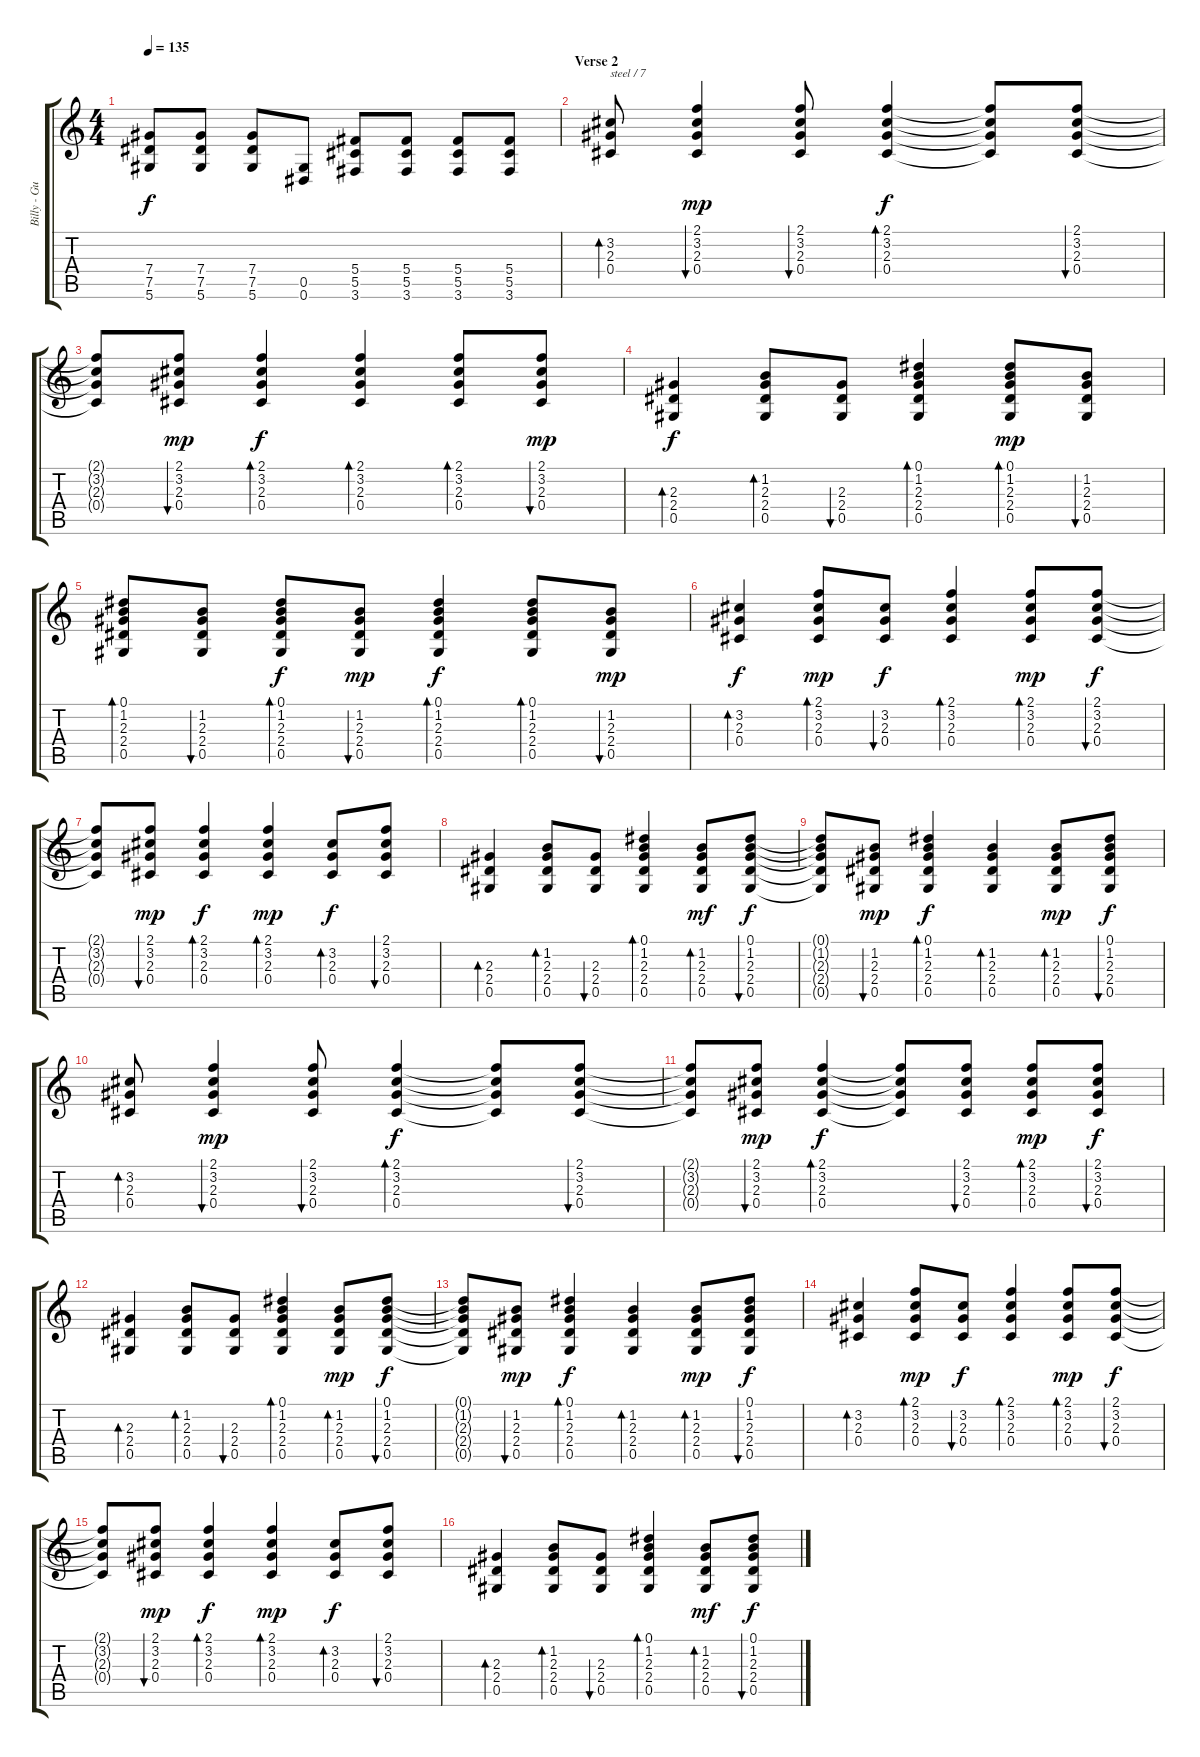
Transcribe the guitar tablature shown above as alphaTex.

\track ("Billy - Guitar II" "Billy - Gu") {instrument distortionguitar}
\staff {score tabs}
\tuning (Eb4 Bb3 Gb3 Db3 Ab2 Eb2) {hide}
\ts (4 4)
\tempo 135
\clef g2
\ks c
(7.4 7.5 5.6).8{dy f} (7.4 7.5 5.6).8 (7.4 7.5 5.6).8 (0.5 0.6).8 (5.4 5.5 3.6).8 (5.4 5.5 3.6).8 (5.4 5.5 3.6).8 (5.4 5.5 3.6).8 |
\section ("" "Verse 2")
(3.2 2.3 0.4).8{bd 60 txt "steel / 7" volume 7 instrument acousticguitarsteel} (2.1 3.2 2.3 0.4).4{bu 30 dy mp} (2.1 3.2 2.3 0.4).8{bu 30} (2.1 3.2 2.3 0.4).4{bd 30 dy f} (2.1{t} 3.2{t} 2.3{t} 0.4{t}).8 (2.1 3.2 2.3 0.4).8{bu 30} |
(2.1{t} 3.2{t} 2.3{t} 0.4{t}).8 (2.1 3.2 2.3 0.4).8{bu 30 dy mp} (2.1 3.2 2.3 0.4).4{bd 30 dy f} (2.1 3.2 2.3 0.4).4{bd 30} (2.1 3.2 2.3 0.4).8{bd 30} (2.1 3.2 2.3 0.4).8{bu 30 dy mp} |
(2.3 2.4 0.5).4{bd 30 dy f} (1.2 2.3 2.4 0.5).8{bd 30} (2.3 2.4 0.5).8{bu 30} (0.1 1.2 2.3 2.4 0.5).4{bd 30} (0.1 1.2 2.3 2.4 0.5).8{bd 30 dy mp} (1.2 2.3 2.4 0.5).8{bu 30} |
(0.1 1.2 2.3 2.4 0.5).8{bd 30} (1.2 2.3 2.4 0.5).8{bu 30} (0.1 1.2 2.3 2.4 0.5).8{bd 30 dy f} (1.2 2.3 2.4 0.5).8{bu 30 dy mp} (0.1 1.2 2.3 2.4 0.5).4{bd 30 dy f} (0.1 1.2 2.3 2.4 0.5).8{bd 30} (1.2 2.3 2.4 0.5).8{bu 30 dy mp} |
(3.2 2.3 0.4).4{bd 60 dy f} (2.1 3.2 2.3 0.4).8{bd 30 dy mp} (3.2 2.3 0.4).8{bu 30 dy f} (2.1 3.2 2.3 0.4).4{bd 30} (2.1 3.2 2.3 0.4).8{bd 30 dy mp} (2.1 3.2 2.3 0.4).8{bu 30 dy f} |
(2.1{t} 3.2{t} 2.3{t} 0.4{t}).8 (2.1 3.2 2.3 0.4).8{bu 30 dy mp} (2.1 3.2 2.3 0.4).4{bd 30 dy f} (2.1 3.2 2.3 0.4).4{bd 30 dy mp} (3.2 2.3 0.4).8{bd 30 dy f} (2.1 3.2 2.3 0.4).8{bu 30} |
(2.3 2.4 0.5).4{bd 30} (1.2 2.3 2.4 0.5).8{bd 30} (2.3 2.4 0.5).8{bu 30} (0.1 1.2 2.3 2.4 0.5).4{bd 30} (1.2 2.3 2.4 0.5).8{bd 30 dy mf} (0.1 1.2 2.3 2.4 0.5).8{bu 30 dy f} |
(0.1{t} 1.2{t} 2.3{t} 2.4{t} 0.5{t}).8 (1.2 2.3 2.4 0.5).8{bu 30 dy mp} (0.1 1.2 2.3 2.4 0.5).4{bd 30 dy f} (1.2 2.3 2.4 0.5).4{bd 30} (1.2 2.3 2.4 0.5).8{bd 30 dy mp} (0.1 1.2 2.3 2.4 0.5).8{bu 30 dy f} |
(3.2 2.3 0.4).8{bd 60} (2.1 3.2 2.3 0.4).4{bu 30 dy mp} (2.1 3.2 2.3 0.4).8{bu 30} (2.1 3.2 2.3 0.4).4{bd 30 dy f} (2.1{t} 3.2{t} 2.3{t} 0.4{t}).8 (2.1 3.2 2.3 0.4).8{bu 30} |
(2.1{t} 3.2{t} 2.3{t} 0.4{t}).8 (2.1 3.2 2.3 0.4).8{bu 30 dy mp} (2.1 3.2 2.3 0.4).4{bd 30 dy f} (2.1{t} 3.2{t} 2.3{t} 0.4{t}).8 (2.1 3.2 2.3 0.4).8{bu 30} (2.1 3.2 2.3 0.4).8{bd 30 dy mp} (2.1 3.2 2.3 0.4).8{bu 30 dy f} |
(2.3 2.4 0.5).4{bd 30} (1.2 2.3 2.4 0.5).8{bd 30} (2.3 2.4 0.5).8{bu 30} (0.1 1.2 2.3 2.4 0.5).4{bd 30} (1.2 2.3 2.4 0.5).8{bd 30 dy mp} (0.1 1.2 2.3 2.4 0.5).8{bu 30 dy f} |
(0.1{t} 1.2{t} 2.3{t} 2.4{t} 0.5{t}).8 (1.2 2.3 2.4 0.5).8{bu 30 dy mp} (0.1 1.2 2.3 2.4 0.5).4{bd 30 dy f} (1.2 2.3 2.4 0.5).4{bd 30} (1.2 2.3 2.4 0.5).8{bd 30 dy mp} (0.1 1.2 2.3 2.4 0.5).8{bu 30 dy f} |
(3.2 2.3 0.4).4{bd 60} (2.1 3.2 2.3 0.4).8{bd 30 dy mp} (3.2 2.3 0.4).8{bu 30 dy f} (2.1 3.2 2.3 0.4).4{bd 30} (2.1 3.2 2.3 0.4).8{bd 30 dy mp} (2.1 3.2 2.3 0.4).8{bu 30 dy f} |
(2.1{t} 3.2{t} 2.3{t} 0.4{t}).8 (2.1 3.2 2.3 0.4).8{bu 30 dy mp} (2.1 3.2 2.3 0.4).4{bd 30 dy f} (2.1 3.2 2.3 0.4).4{bd 30 dy mp} (3.2 2.3 0.4).8{bd 30 dy f} (2.1 3.2 2.3 0.4).8{bu 30} |
(2.3 2.4 0.5).4{bd 30} (1.2 2.3 2.4 0.5).8{bd 30} (2.3 2.4 0.5).8{bu 30} (0.1 1.2 2.3 2.4 0.5).4{bd 30} (1.2 2.3 2.4 0.5).8{bd 30 dy mf} (0.1 1.2 2.3 2.4 0.5).8{bu 30 dy f}
